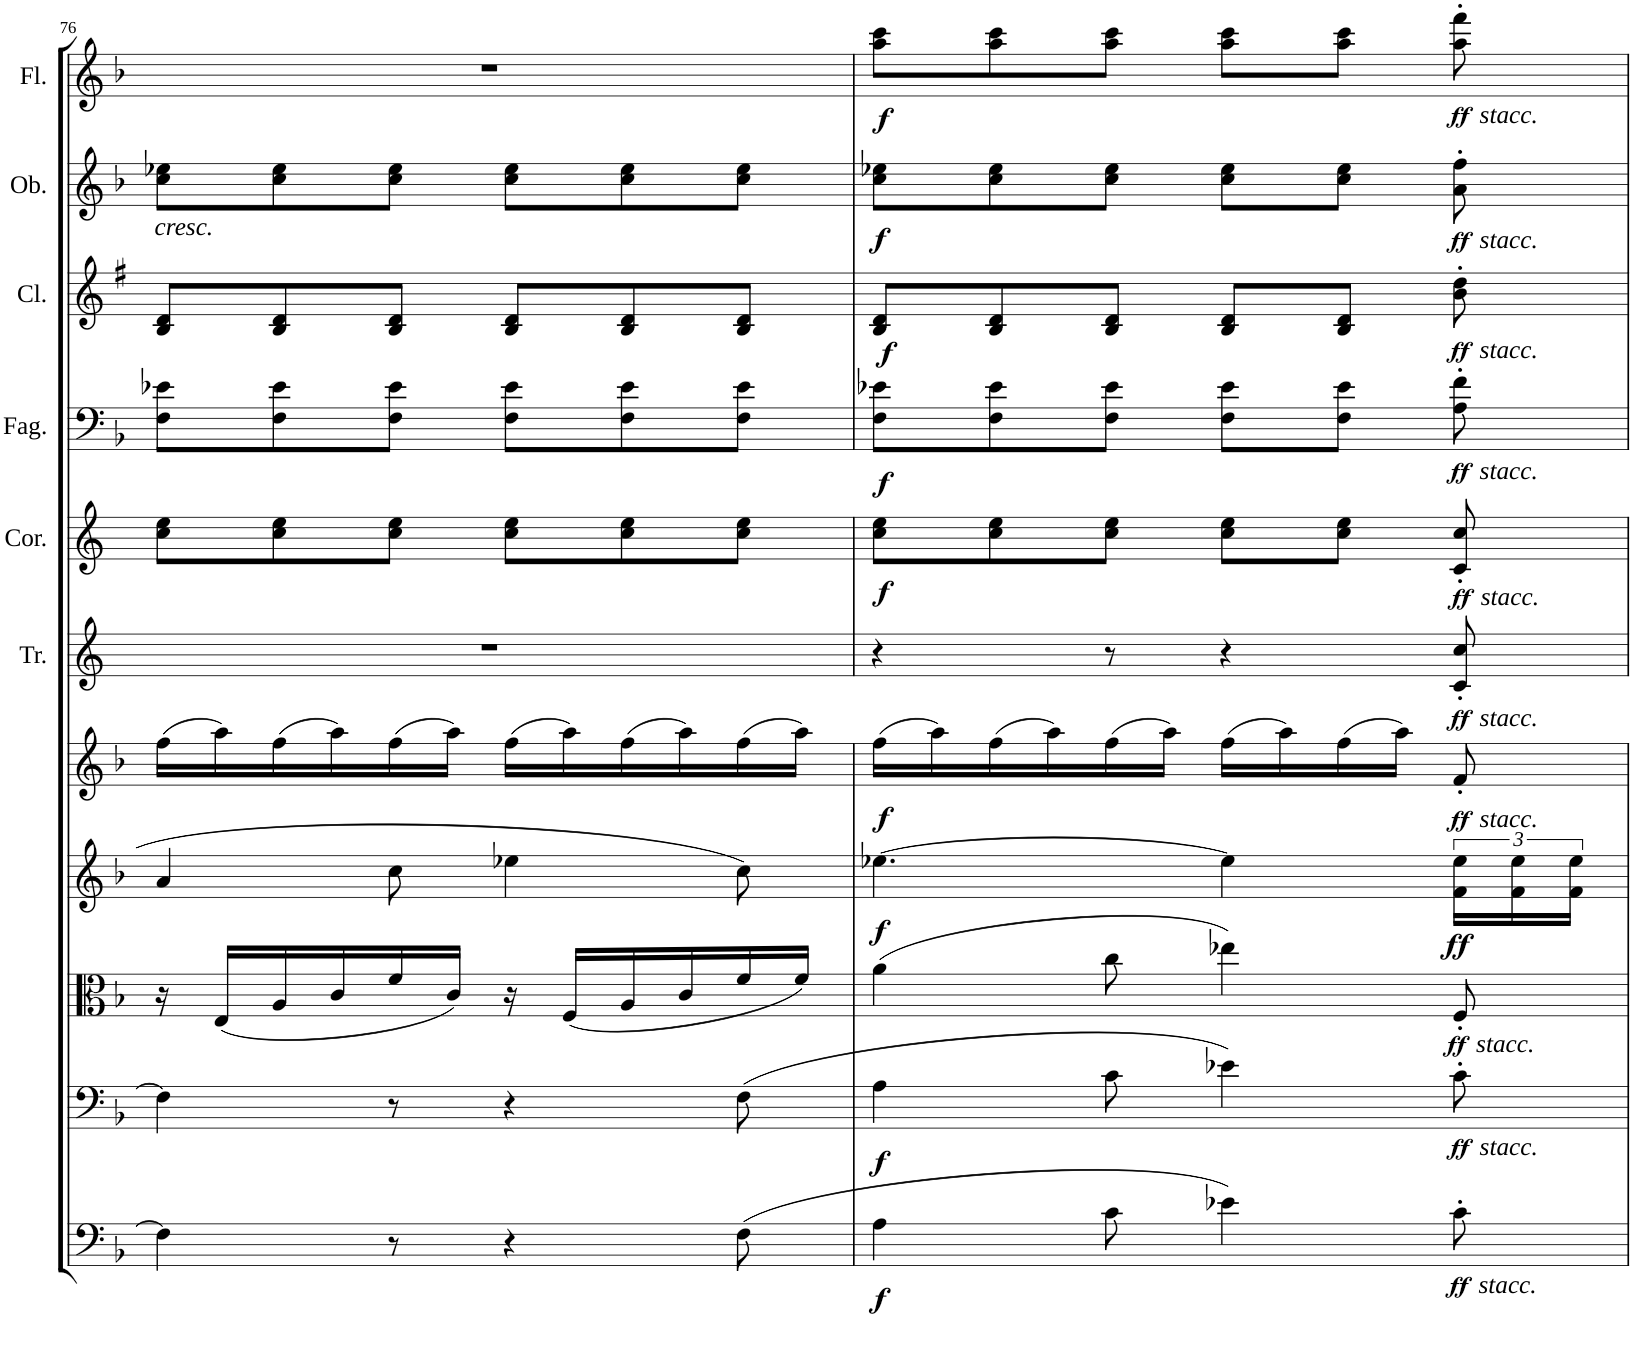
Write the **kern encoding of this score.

**kern	**dynam	**kern	**dynam	**kern	**kern	**dynam	**kern	**dynam	**kern	**kern	**dynam	**kern	**dynam	**kern	**dynam	**kern	**dynam	**kern	**dynam
*part11	*part11	*part10	*part10	*part9	*part8	*part8	*part7	*part7	*part6	*part5	*part5	*part4	*part4	*part3	*part3	*part2	*part2	*part1	*part1
*staff11	*staff11	*staff10	*staff10	*staff9	*staff8	*staff8	*staff7	*staff7	*staff6	*staff5	*staff5	*staff4	*staff4	*staff3	*staff3	*staff2	*staff2	*staff1	*staff1
*I"Basso	*	*I"Violoncello	*	*I"Viola	*I"Violino II	*	*I"Violino I	*	*I"Trombe in C	*I"Corni in F	*	*I"Fagotti	*	*I"Clarinetti in B	*	*I"Oboi	*	*I"Flauti	*
*	*	*	*	*	*	*	*	*	*I'Tr.	*I'Cor.	*	*I'Fag.	*	*I'Cl.	*	*I'Ob.	*	*I'Fl.	*
!!LO:PB:g=z
*clefF4	*	*clefF4	*	*clefC3	*clefG2	*	*clefG2	*	*clefG2	*clefG2	*	*clefF4	*	*clefG2	*	*clefG2	*	*clefG2	*
*Trd7c12	*	*	*	*	*	*	*	*	*Trd1c2	*Trd4c7	*	*	*	*Trd1c2	*	*	*	*	*
*k[b-]	*	*k[b-]	*	*k[b-]	*k[b-]	*	*k[b-]	*	*k[]	*k[]	*	*k[b-]	*	*k[f#]	*	*k[b-]	*	*k[b-]	*
*M6/8	*	*M6/8	*	*M6/8	*M6/8	*	*M6/8	*	*M6/8	*M6/8	*	*M6/8	*	*M6/8	*	*M6/8	*	*M6/8	*
=76	=76	=76	=76	=76	=76	=76	=76	=76	=76	=76	=76	=76	=76	=76	=76	=76	=76	=76	=76
!	!	!	!	!	!	!	!	!	!	!	!	!	!	!	!	!LO:TX:b:i:t=cresc.	!	!	!
4F\]	.	4F\]	.	16r	4a/	.	(16ff\LL	.	2.r	8cc\ 8ee\L	.	8F\ 8e-X\L	.	8B/ 8d/L	.	8cc\ 8ee-X\L	.	2.r	.
.	.	.	.	(16E/LL	.	.	16aa\)	.	.	.	.	.	.	.	.	.	.	.	.
.	.	.	.	16A/	.	.	(16ff\	.	.	8cc\ 8ee\	.	8F\ 8e-\	.	8B/ 8d/	.	8cc\ 8ee-\	.	.	.
.	.	.	.	16c/	.	.	16aa\)	.	.	.	.	.	.	.	.	.	.	.	.
8r	.	8r	.	16f/	8cc\	.	(16ff\	.	.	8cc\ 8ee\J	.	8F\ 8e-\J	.	8B/ 8d/J	.	8cc\ 8ee-\J	.	.	.
.	.	.	.	16c/JJ)	.	.	16aa\JJ)	.	.	.	.	.	.	.	.	.	.	.	.
4r	.	4r	.	16r	4ee-X\	.	(16ff\LL	.	.	8cc\ 8ee\L	.	8F\ 8e-\L	.	8B/ 8d/L	.	8cc\ 8ee-\L	.	.	.
.	.	.	.	(16F/LL	.	.	16aa\)	.	.	.	.	.	.	.	.	.	.	.	.
.	.	.	.	16A/	.	.	(16ff\	.	.	8cc\ 8ee\	.	8F\ 8e-\	.	8B/ 8d/	.	8cc\ 8ee-\	.	.	.
.	.	.	.	16c/	.	.	16aa\)	.	.	.	.	.	.	.	.	.	.	.	.
(8F\	.	(8F\	.	16f/	8cc\	.	(16ff\	.	.	8cc\ 8ee\J	.	8F\ 8e-\J	.	8B/ 8d/J	.	8cc\ 8ee-\J	.	.	.
.	.	.	.	16f/JJ)	.	.	16aa\JJ)	.	.	.	.	.	.	.	.	.	.	.	.
=77	=77	=77	=77	=77	=77	=77	=77	=77	=77	=77	=77	=77	=77	=77	=77	=77	=77	=77	=77
!	!LO:DY:b	!	!LO:DY:b	!	!	!LO:DY:b	!	!LO:DY:b	!	!	!LO:DY:b	!	!LO:DY:b	!	!LO:DY:b	!	!LO:DY:b	!	!LO:DY:b
4A\	f	4A\	f	(4a\	[4.ee-X\	f	(16ff\LL	f	4r	8cc\ 8ee\L	f	8F\ 8e-X\L	f	8B/ 8d/L	f	8cc\ 8ee-X\L	f	8aa\ 8ccc\L	f
.	.	.	.	.	.	.	16aa\)	.	.	.	.	.	.	.	.	.	.	.	.
.	.	.	.	.	.	.	(16ff\	.	.	8cc\ 8ee\	.	8F\ 8e-\	.	8B/ 8d/	.	8cc\ 8ee-\	.	8aa\ 8ccc\	.
.	.	.	.	.	.	.	16aa\)	.	.	.	.	.	.	.	.	.	.	.	.
8c\	.	8c\	.	8cc\	.	.	(16ff\	.	8r	8cc\ 8ee\J	.	8F\ 8e-\J	.	8B/ 8d/J	.	8cc\ 8ee-\J	.	8aa\ 8ccc\J	.
.	.	.	.	.	.	.	16aa\JJ)	.	.	.	.	.	.	.	.	.	.	.	.
4e-X\)	.	4e-X\)	.	4ee-X\)	4ee-\]	.	(16ff\LL	.	4r	8cc\ 8ee\L	.	8F\ 8e-\L	.	8B/ 8d/L	.	8cc\ 8ee-\L	.	8aa\ 8ccc\L	.
.	.	.	.	.	.	.	16aa\)	.	.	.	.	.	.	.	.	.	.	.	.
.	.	.	.	.	.	.	(16ff\	.	.	8cc\ 8ee\J	.	8F\ 8e-\J	.	8B/ 8d/J	.	8cc\ 8ee-\J	.	8aa\ 8ccc\J	.
.	.	.	.	.	.	.	16aa\JJ)	.	.	.	.	.	.	.	.	.	.	.	.
!	!	!	!	!	!	!	!	!	!	!	!	!	!	!	!	!	!	!LO:TX:b:t=stacc.	!
!	!	!	!	!	!	!	!	!	!	!	!	!	!	!	!	!LO:TX:b:t=stacc.	!	!	!
!	!	!	!	!	!	!	!	!	!	!	!	!	!	!LO:TX:b:t=stacc.	!	!	!	!	!
!	!	!	!	!	!	!	!	!	!	!	!	!LO:TX:b:t=stacc.	!	!	!	!	!	!	!
!	!	!	!	!	!	!	!	!	!	!LO:TX:b:t=stacc.	!	!	!	!	!	!	!	!	!
!	!	!	!	!	!	!	!	!	!LO:TX:b:t=stacc.	!	!	!	!	!	!	!	!	!	!
!	!	!	!	!	!	!	!LO:TX:b:t=stacc.	!	!	!	!	!	!	!	!	!	!	!	!
!	!	!	!	!LO:TX:b:t=stacc.	!	!	!	!	!	!	!	!	!	!	!	!	!	!	!
!	!	!LO:TX:b:t=stacc.	!	!	!	!	!	!	!	!	!	!	!	!	!	!	!	!	!
!LO:TX:b:t=stacc.	!	!	!	!	!	!	!	!	!	!	!	!	!	!	!	!	!	!	!
!	!	!	!	!	!	!LO:DY:b	!	!	!	!	!	!	!	!	!	!	!	!	!
8c'\	.	8c'\	.	8F'/	24f\ 24ee-\LL	ff	8f'/	.	8c/' 8cc/'	8c/' 8cc/'	.	8A\' 8f\'	.	8b\' 8dd\'	.	8a\' 8ff\'	.	8aa\' 8fff\'	.
.	.	.	.	.	24f\ 24ee-\	.	.	.	.	.	.	.	.	.	.	.	.	.	.
.	.	.	.	.	24f\ 24ee-\JJ	.	.	.	.	.	.	.	.	.	.	.	.	.	.
=	=	=	=	=	=	=	=	=	=	=	=	=	=	=	=	=	=	=	=
*-	*-	*-	*-	*-	*-	*-	*-	*-	*-	*-	*-	*-	*-	*-	*-	*-	*-	*-	*-
